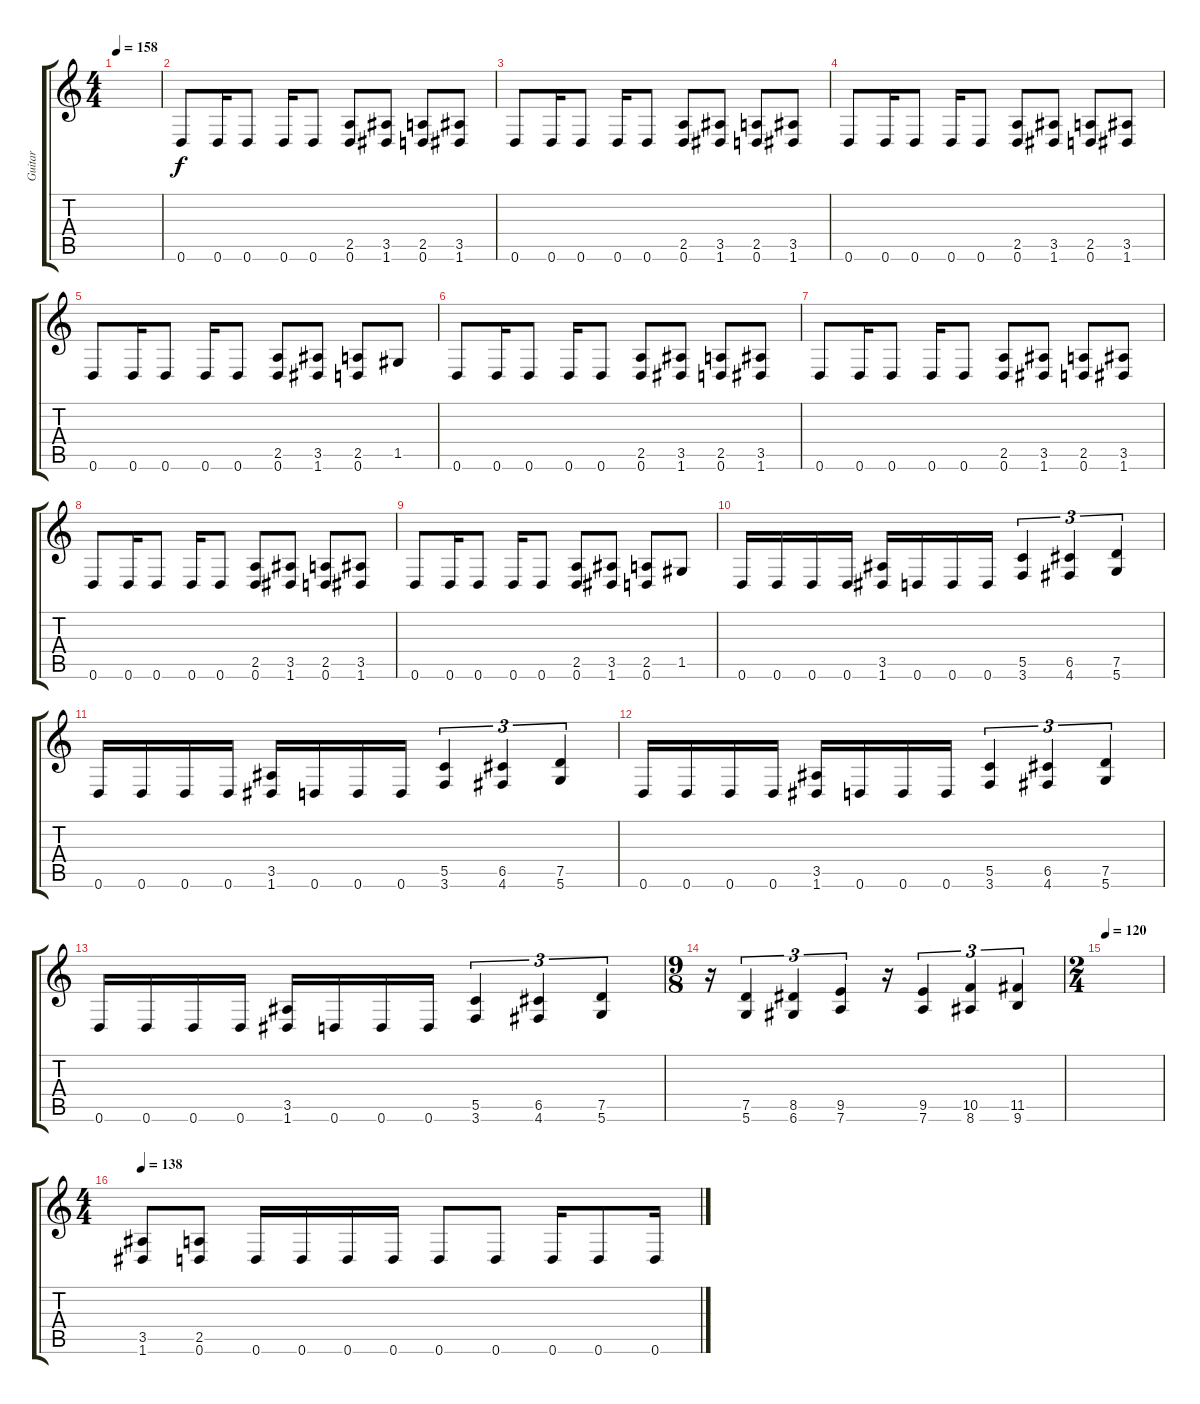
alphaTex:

\track ("Guitar" "Guitar") {instrument distortionguitar}
\staff {score tabs}
\tuning (D4 A3 F3 C3 G2 D2) {hide}
\ts (4 4)
\tempo 158
\clef g2
\ks c
|
0.6.8 0.6.16 0.6.8 0.6.16 0.6.8 (2.5 0.6).8 (3.5 1.6).8 (2.5 0.6).8 (3.5 1.6).8 |
0.6.8 0.6.16 0.6.8 0.6.16 0.6.8 (2.5 0.6).8 (3.5 1.6).8 (2.5 0.6).8 (3.5 1.6).8 |
0.6.8 0.6.16 0.6.8 0.6.16 0.6.8 (2.5 0.6).8 (3.5 1.6).8 (2.5 0.6).8 (3.5 1.6).8 |
0.6.8 0.6.16 0.6.8 0.6.16 0.6.8 (2.5 0.6).8 (3.5 1.6).8 (2.5 0.6).8 1.5.8 |
0.6.8 0.6.16 0.6.8 0.6.16 0.6.8 (2.5 0.6).8 (3.5 1.6).8 (2.5 0.6).8 (3.5 1.6).8 |
0.6.8 0.6.16 0.6.8 0.6.16 0.6.8 (2.5 0.6).8 (3.5 1.6).8 (2.5 0.6).8 (3.5 1.6).8 |
0.6.8 0.6.16 0.6.8 0.6.16 0.6.8 (2.5 0.6).8 (3.5 1.6).8 (2.5 0.6).8 (3.5 1.6).8 |
0.6.8 0.6.16 0.6.8 0.6.16 0.6.8 (2.5 0.6).8 (3.5 1.6).8 (2.5 0.6).8 1.5.8 |
0.6.16 0.6.16 0.6.16 0.6.16 (3.5 1.6).16 0.6.16 0.6.16 0.6.16 (5.5 3.6).4{tu (3 2)} (6.5 4.6).4{tu (3 2)} (7.5 5.6).4{tu (3 2)} |
0.6.16 0.6.16 0.6.16 0.6.16 (3.5 1.6).16 0.6.16 0.6.16 0.6.16 (5.5 3.6).4{tu (3 2)} (6.5 4.6).4{tu (3 2)} (7.5 5.6).4{tu (3 2)} |
0.6.16 0.6.16 0.6.16 0.6.16 (3.5 1.6).16 0.6.16 0.6.16 0.6.16 (5.5 3.6).4{tu (3 2)} (6.5 4.6).4{tu (3 2)} (7.5 5.6).4{tu (3 2)} |
0.6.16 0.6.16 0.6.16 0.6.16 (3.5 1.6).16 0.6.16 0.6.16 0.6.16 (5.5 3.6).4{tu (3 2)} (6.5 4.6).4{tu (3 2)} (7.5 5.6).4{tu (3 2)} |
\ts (9 8)
r.16 (7.5 5.6).4{tu (3 2)} (8.5 6.6).4{tu (3 2)} (9.5 7.6).4{tu (3 2)} r.16 (9.5 7.6).4{tu (3 2)} (10.5 8.6).4{tu (3 2)} (11.5 9.6).4{tu (3 2)} |
\ts (2 4)
\tempo 120
|
\ts (4 4)
\tempo 138
(3.5 1.6).8 (2.5 0.6).8 0.6.16 0.6.16 0.6.16 0.6.16 0.6.8 0.6.8 0.6.16 0.6.8 0.6.16
